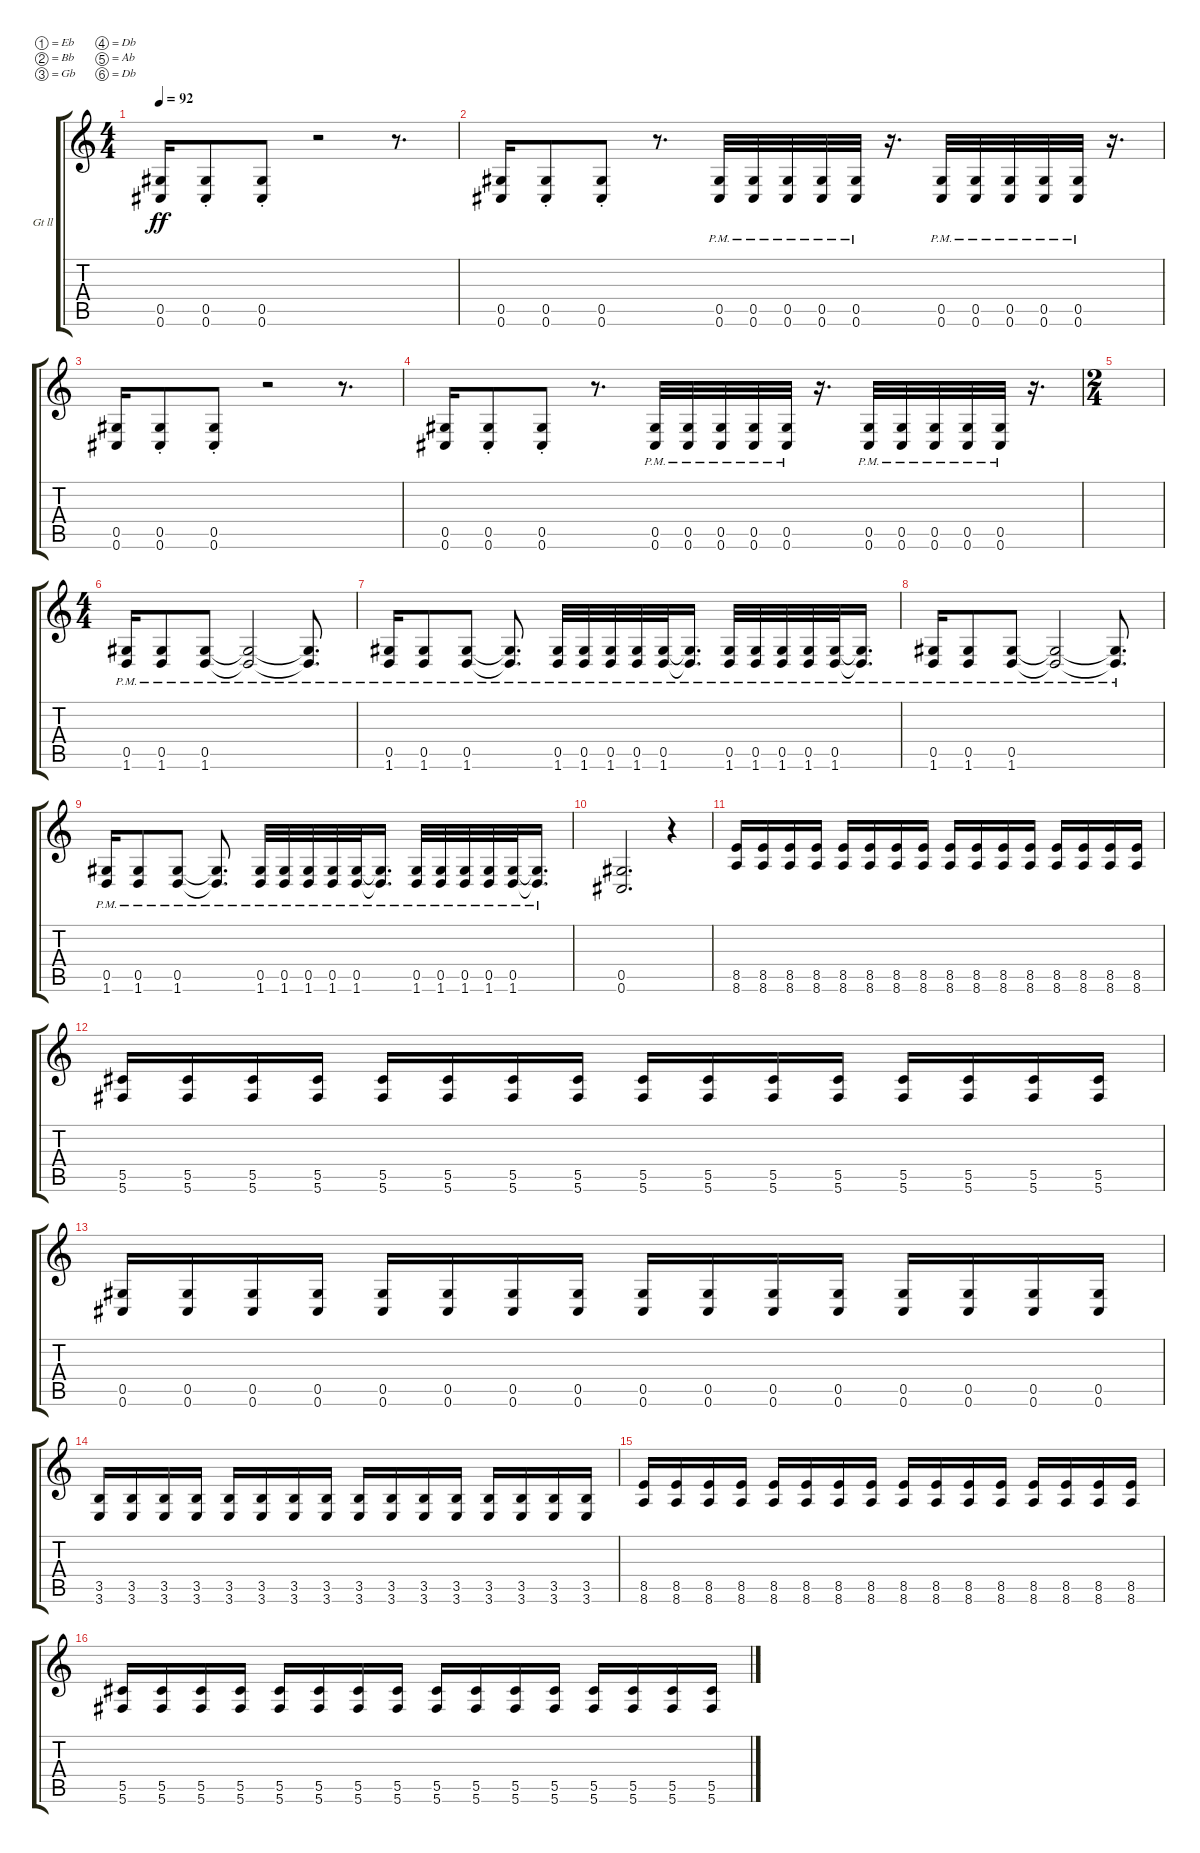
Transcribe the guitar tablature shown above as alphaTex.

\defaultSystemsLayout 4
\bracketExtendMode groupsimilarinstruments
\firstSystemTrackNameOrientation horizontal
\otherSystemsTrackNameOrientation horizontal
\track ("Guitar ll" "Gt ll") {instrument overdrivenguitar}
\staff {score tabs}
\tuning (Eb4 Bb3 Gb3 Db3 Ab2 Db2)
\ts (4 4)
\tempo 92
\clef g2
\ks c
(0.6 0.5).16{dy ff} (0.5{st} 0.6{st}).8 (0.5{st} 0.6{st}).8 r.2 r.8{d} |
(0.6 0.5).16 (0.5{st} 0.6{st}).8 (0.5{st} 0.6{st}).8 r.8{d} (0.6{pm} 0.5{pm}).32 (0.6{pm} 0.5{pm}).32 (0.6{pm} 0.5{pm}).32 (0.6{pm} 0.5{pm}).32 (0.5{pm} 0.6{pm}).32 r.16{d} (0.6{pm} 0.5{pm}).32 (0.6{pm} 0.5{pm}).32 (0.6{pm} 0.5{pm}).32 (0.6{pm} 0.5{pm}).32 (0.5{pm} 0.6{pm}).32 r.16{d} |
(0.6 0.5).16 (0.5{st} 0.6{st}).8 (0.5{st} 0.6{st}).8 r.2 r.8{d} |
(0.6 0.5).16 (0.5{st} 0.6{st}).8 (0.5{st} 0.6{st}).8 r.8{d} (0.6{pm} 0.5{pm}).32 (0.6{pm} 0.5{pm}).32 (0.6{pm} 0.5{pm}).32 (0.6{pm} 0.5{pm}).32 (0.5{pm} 0.6{pm}).32 r.16{d} (0.6{pm} 0.5{pm}).32 (0.6{pm} 0.5{pm}).32 (0.6{pm} 0.5{pm}).32 (0.6{pm} 0.5{pm}).32 (0.5{pm} 0.6{pm}).32 r.16{d} |
\ts (2 4)
|
\ts (4 4)
(1.6{pm} 0.5{pm}).16 (0.5{pm} 1.6{pm}).8 (0.5{pm} 1.6{pm}).8 (1.6{pm t} 0.5{pm t}).2 (1.6{pm t} 0.5{pm t}).8{d} |
(1.6{pm} 0.5{pm}).16 (0.5{pm} 1.6{pm}).8 (0.5{pm} 1.6{pm}).8 (0.5{pm t} 1.6{pm t}).8{d} (1.6{pm} 0.5{pm}).32 (1.6{pm} 0.5{pm}).32 (1.6{pm} 0.5{pm}).32 (1.6{pm} 0.5{pm}).32 (0.5{pm} 1.6{pm}).32 (1.6{pm t} 0.5{pm t}).16{d} (1.6{pm} 0.5{pm}).32 (1.6{pm} 0.5{pm}).32 (1.6{pm} 0.5{pm}).32 (1.6{pm} 0.5{pm}).32 (0.5{pm} 1.6{pm}).32 (0.5{pm t} 1.6{pm t}).16{d} |
(1.6{pm} 0.5{pm}).16 (0.5{pm} 1.6{pm}).8 (0.5{pm} 1.6{pm}).8 (1.6{pm t} 0.5{pm t}).2 (1.6{pm t} 0.5{pm t}).8{d} |
(1.6{pm} 0.5{pm}).16 (0.5{pm} 1.6{pm}).8 (0.5{pm} 1.6{pm}).8 (0.5{pm t} 1.6{pm t}).8{d} (1.6{pm} 0.5{pm}).32 (1.6{pm} 0.5{pm}).32 (1.6{pm} 0.5{pm}).32 (1.6{pm} 0.5{pm}).32 (0.5{pm} 1.6{pm}).32 (1.6{pm t} 0.5{pm t}).16{d} (1.6{pm} 0.5{pm}).32 (1.6{pm} 0.5{pm}).32 (1.6{pm} 0.5{pm}).32 (1.6{pm} 0.5{pm}).32 (0.5{pm} 1.6{pm}).32 (0.5{pm t} 1.6{pm t}).16{d} |
(0.5 0.6).2{d} r.4 |
(8.6 8.5).16 (8.6 8.5).16 (8.6 8.5).16 (8.6 8.5).16 (8.6 8.5).16 (8.6 8.5).16 (8.6 8.5).16 (8.6 8.5).16 (8.6 8.5).16 (8.6 8.5).16 (8.6 8.5).16 (8.6 8.5).16 (8.6 8.5).16 (8.6 8.5).16 (8.6 8.5).16 (8.6 8.5).16 |
(5.5 5.6).16 (5.5 5.6).16 (5.5 5.6).16 (5.5 5.6).16 (5.5 5.6).16 (5.5 5.6).16 (5.5 5.6).16 (5.5 5.6).16 (5.5 5.6).16 (5.5 5.6).16 (5.5 5.6).16 (5.5 5.6).16 (5.5 5.6).16 (5.5 5.6).16 (5.5 5.6).16 (5.5 5.6).16 |
(0.6 0.5).16 (0.6 0.5).16 (0.6 0.5).16 (0.6 0.5).16 (0.6 0.5).16 (0.6 0.5).16 (0.6 0.5).16 (0.6 0.5).16 (0.6 0.5).16 (0.6 0.5).16 (0.6 0.5).16 (0.6 0.5).16 (0.6 0.5).16 (0.6 0.5).16 (0.6 0.5).16 (0.6 0.5).16 |
(3.5 3.6).16 (3.5 3.6).16 (3.5 3.6).16 (3.5 3.6).16 (3.5 3.6).16 (3.5 3.6).16 (3.5 3.6).16 (3.5 3.6).16 (3.5 3.6).16 (3.5 3.6).16 (3.5 3.6).16 (3.5 3.6).16 (3.5 3.6).16 (3.5 3.6).16 (3.5 3.6).16 (3.5 3.6).16 |
(8.6 8.5).16 (8.6 8.5).16 (8.6 8.5).16 (8.6 8.5).16 (8.6 8.5).16 (8.6 8.5).16 (8.6 8.5).16 (8.6 8.5).16 (8.6 8.5).16 (8.6 8.5).16 (8.6 8.5).16 (8.6 8.5).16 (8.6 8.5).16 (8.6 8.5).16 (8.6 8.5).16 (8.6 8.5).16 |
(5.5 5.6).16 (5.5 5.6).16 (5.5 5.6).16 (5.5 5.6).16 (5.5 5.6).16 (5.5 5.6).16 (5.5 5.6).16 (5.5 5.6).16 (5.5 5.6).16 (5.5 5.6).16 (5.5 5.6).16 (5.5 5.6).16 (5.5 5.6).16 (5.5 5.6).16 (5.5 5.6).16 (5.5 5.6).16
